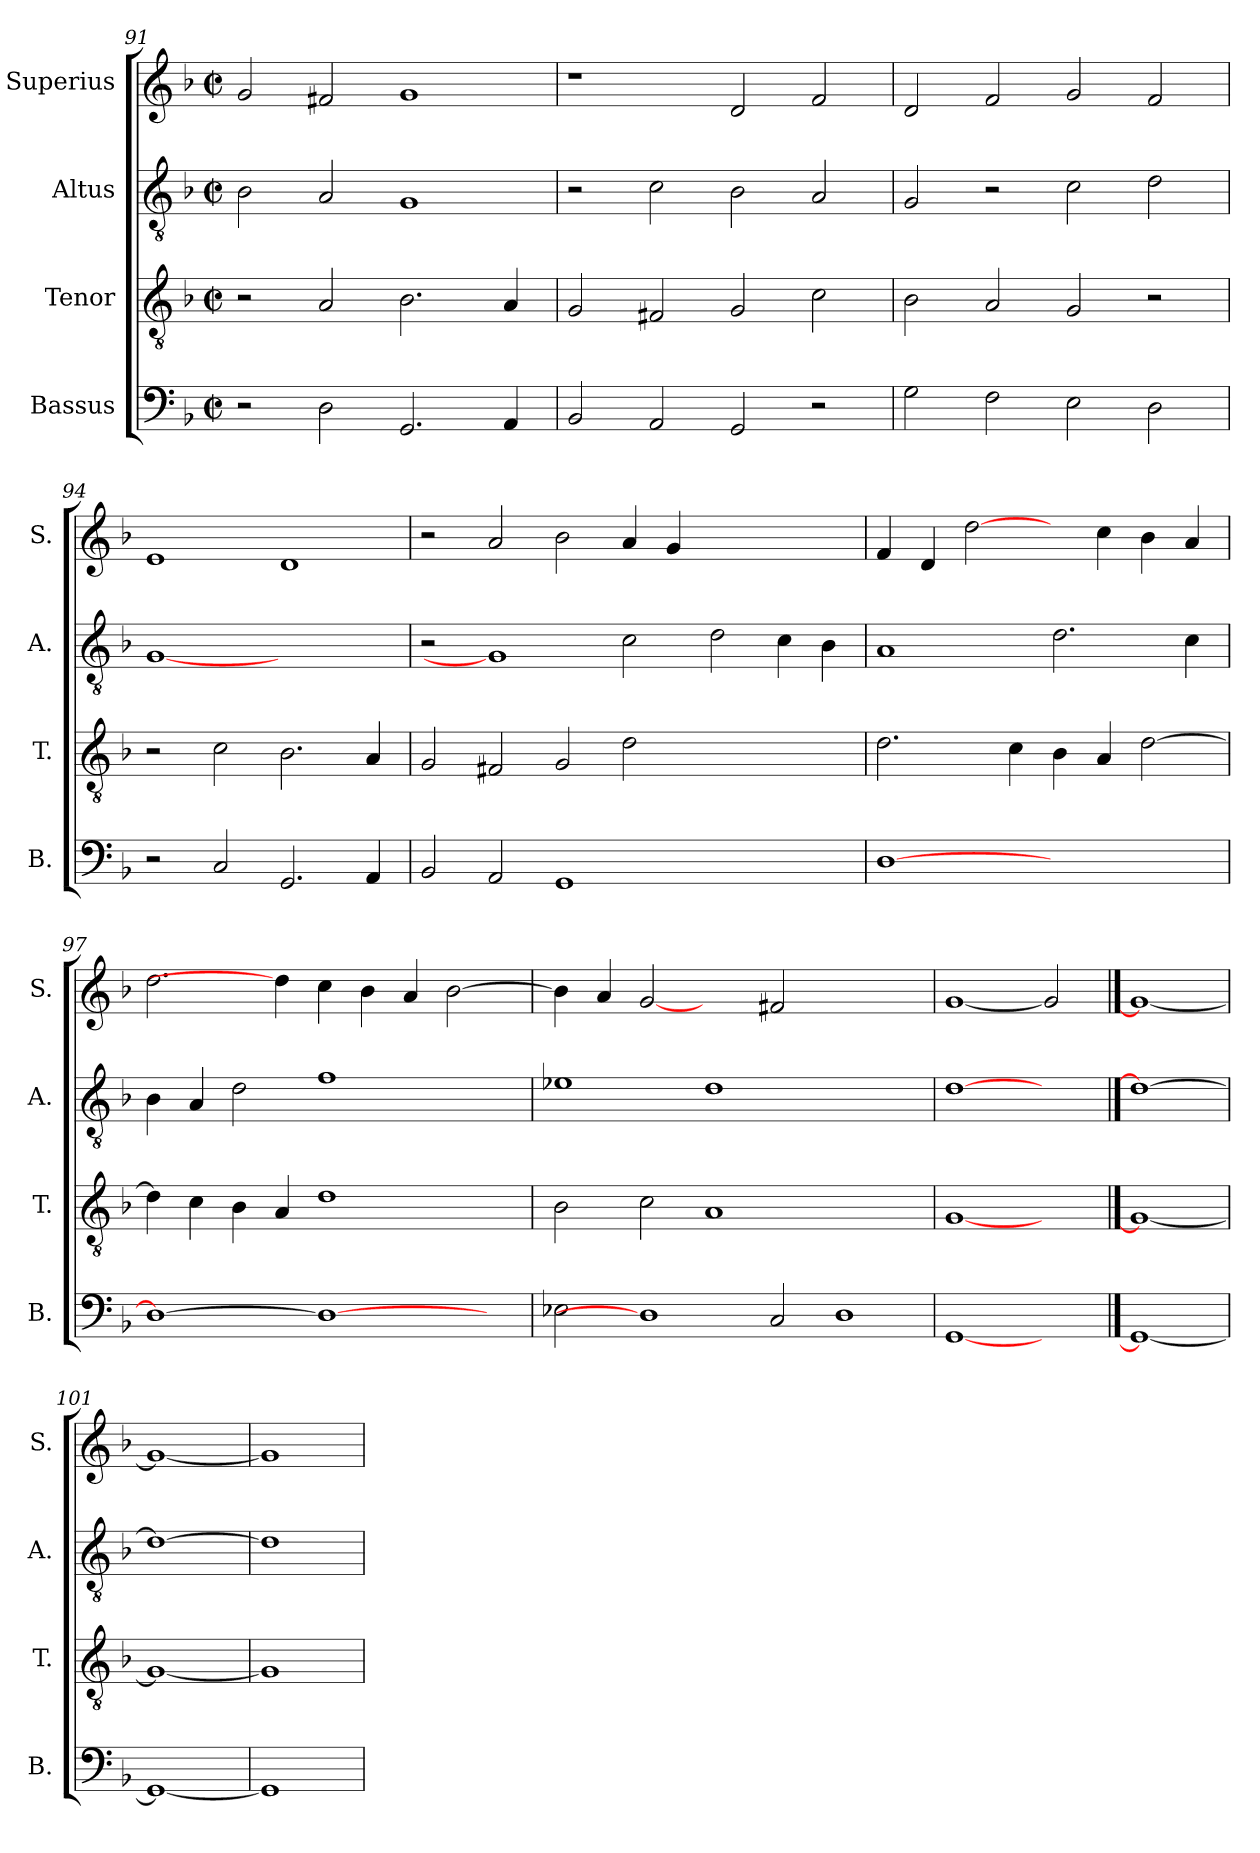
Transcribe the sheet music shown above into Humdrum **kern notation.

**kern	**kern	**kern	**kern
*part4	*part3	*part2	*part1
*staff4	*staff3	*staff2	*staff1
*I"Bassus	*I"Tenor	*I"Altus	*I"Superius
*I'B.	*I'T.	*I'A.	*I'S.
!!LO:PB:g=z
*clefF4	*clefGv2	*clefGv2	*clefG2
*	*ITrd7c12	*ITrd7c12	*
*k[b-]	*k[b-]	*k[b-]	*k[b-]
*F:	*F:	*F:	*F:
*M2/2	*M2/2	*M2/2	*M2/2
*met(c|)	*met(c|)	*met(c|)	*met(c|)
=91	=91	=91	=91
2r	2r	2BB-i\	2gi/
2Di\	2AAi/	2AAi/	2f#Xi/
2.GGi/	2.BB-i\	1GGi	1gi
4AAi/	4AAi/	.	.
=92	=92	=92	=92
2BB-i/	2GGi/	2r	1r
2AAi/	2FF#Xi/	2Ci\	.
2GGi/	2GGi/	2BB-i\	2di/
2r	2Ci\	2AAi/	2fi/
=93	=93	=93	=93
2Gi\	2BB-i\	2GGi/	2di/
2Fi\	2AAi/	2r	2fi/
2Ei\	2GGi/	2Ci\	2gi/
2Di\	2r	2Di\	2fi/
=94	=94	=94	=94
2r	2r	[1GGi	1ei
2Ci/	2Ci\	.	.
2.GGi/	2.BB-i\	1ryy	1di
4AAi/	4AAi/	.	.
!!LO:LB:g=z
=95	=95	=95	=95
2BB-i/	2GGi/	2r	2r
2AAi/	2FF#Xi/	1GGi]	2ai/
1GGi	2GGi/	.	2b-i\
.	2Di\	2Ci\	4ai/
.	.	.	4gi/
1ryy	1ryy	2Di\	1ryy
.	.	4Ci\	.
.	.	4BB-i\	.
=96	=96	=96	=96
[>1Di	2.Di\	1AAi	4fi/
.	.	.	4di/
.	.	.	[2ddi\
.	4Ci\	.	.
1ryy	4BB-i\	2.Di\	4ryy
.	4AAi/	.	4cci\
.	[>2Di\	.	4b-i\
.	.	4Ci\	4ai/
=97	=97	=97	=97
1Di_>	4Di\]	4BB-i\	2.ddi\
.	4Ci\	4AAi/	.
.	4BB-i\	2Di\	.
.	4AAi/	.	4ddi\]
1Di_	1Di	1Fi	4cci\
.	.	.	4b-i\
.	.	.	4ai/
.	.	.	[>2b-i\
4ryy	4ryy	4ryy	.
=98	=98	=98	=98
2E-Xi\	2BB-i\	1E-Xi	4b-i\]
.	.	.	4ai/
1Di]	2Ci\	.	[2gi
.	1AAi	1Di	2ryy
2Ci/	.	.	2f#Xi/
1Di	1ryy	1ryy	1ryy
=99	=99	=99	=99
[1GGi	[1GGi	[1Di	[1gi
2ryy	2ryy	2ryy	2gi]
==100	==100	==100	==100
1GGi_	1GGi_	1Di_	1gi_
=101	=101	=101	=101
1GGi_	1GGi_	1Di_	1gi_
=102	=102	=102	=102
1GGi]	1GGi]	1Di]	1gi]
=	=	=	=
*-	*-	*-	*-
